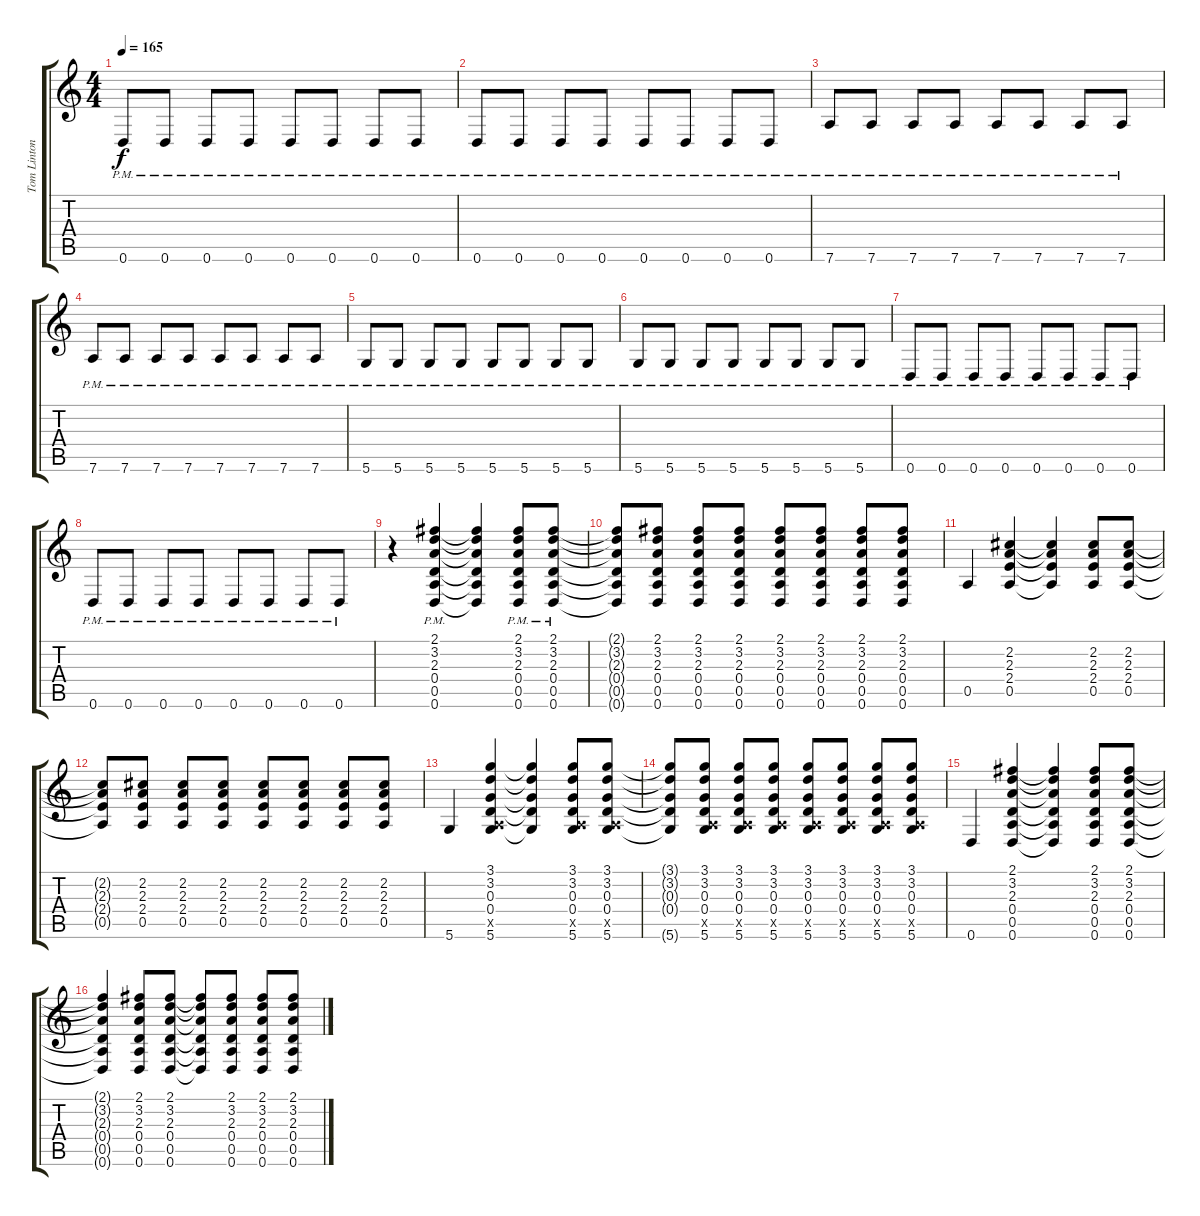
\track ("Tom Linton (Guitar 2)" "Tom Linton") {instrument overdrivenguitar}
\staff {score tabs}
\tuning (E4 B3 G3 D3 A2 D2) {hide}
\ts (4 4)
\tempo 165
\clef g2
\ks c
0.6{pm}.8{dy f} 0.6{pm}.8 0.6{pm}.8 0.6{pm}.8 0.6{pm}.8 0.6{pm}.8 0.6{pm}.8 0.6{pm}.8 |
0.6{pm}.8 0.6{pm}.8 0.6{pm}.8 0.6{pm}.8 0.6{pm}.8 0.6{pm}.8 0.6{pm}.8 0.6{pm}.8 |
7.6{pm}.8 7.6{pm}.8 7.6{pm}.8 7.6{pm}.8 7.6{pm}.8 7.6{pm}.8 7.6{pm}.8 7.6{pm}.8 |
7.6{pm}.8 7.6{pm}.8 7.6{pm}.8 7.6{pm}.8 7.6{pm}.8 7.6{pm}.8 7.6{pm}.8 7.6{pm}.8 |
5.6{pm}.8 5.6{pm}.8 5.6{pm}.8 5.6{pm}.8 5.6{pm}.8 5.6{pm}.8 5.6{pm}.8 5.6{pm}.8 |
5.6{pm}.8 5.6{pm}.8 5.6{pm}.8 5.6{pm}.8 5.6{pm}.8 5.6{pm}.8 5.6{pm}.8 5.6{pm}.8 |
0.6{pm}.8 0.6{pm}.8 0.6{pm}.8 0.6{pm}.8 0.6{pm}.8 0.6{pm}.8 0.6{pm}.8 0.6{pm}.8 |
0.6{pm}.8 0.6{pm}.8 0.6{pm}.8 0.6{pm}.8 0.6{pm}.8 0.6{pm}.8 0.6{pm}.8 0.6{pm}.8 |
r.4 (2.1 3.2 2.3{pm} 0.4{pm} 0.5{pm} 0.6{pm}).4 (2.1{t} 3.2{t} 2.3{t} 0.4{t} 0.5{t} 0.6{t}).4 (2.1 3.2 2.3{pm} 0.4{pm} 0.5{pm} 0.6{pm}).8 (2.1 3.2 2.3{pm} 0.4{pm} 0.5{pm} 0.6{pm}).8 |
(2.1{t} 3.2{t} 2.3{t} 0.4{t} 0.5{t} 0.6{t}).8 (2.1 3.2 2.3 0.4 0.5 0.6).8 (2.1 3.2 2.3 0.4 0.5 0.6).8 (2.1 3.2 2.3 0.4 0.5 0.6).8 (2.1 3.2 2.3 0.4 0.5 0.6).8 (2.1 3.2 2.3 0.4 0.5 0.6).8 (2.1 3.2 2.3 0.4 0.5 0.6).8 (2.1 3.2 2.3 0.4 0.5 0.6).8 |
0.5.4 (2.2 2.3 2.4 0.5).4 (2.2{t} 2.3{t} 2.4{t} 0.5{t}).4 (2.2 2.3 2.4 0.5).8 (2.2 2.3 2.4 0.5).8 |
(2.2{t} 2.3{t} 2.4{t} 0.5{t}).8 (2.2 2.3 2.4 0.5).8 (2.2 2.3 2.4 0.5).8 (2.2 2.3 2.4 0.5).8 (2.2 2.3 2.4 0.5).8 (2.2 2.3 2.4 0.5).8 (2.2 2.3 2.4 0.5).8 (2.2 2.3 2.4 0.5).8 |
5.6.4 (3.1 3.2 0.3 0.4 0.5{x} 5.6).4 (3.1{t} 3.2{t} 0.3{t} 0.4{t} 5.6{t}).4 (3.1 3.2 0.3 0.4 0.5{x} 5.6).8 (3.1 3.2 0.3 0.4 0.5{x} 5.6).8 |
(3.1{t} 3.2{t} 0.3{t} 0.4{t} 5.6{t}).8 (3.1 3.2 0.3 0.4 0.5{x} 5.6).8 (3.1 3.2 0.3 0.4 0.5{x} 5.6).8 (3.1 3.2 0.3 0.4 0.5{x} 5.6).8 (3.1 3.2 0.3 0.4 0.5{x} 5.6).8 (3.1 3.2 0.3 0.4 0.5{x} 5.6).8 (3.1 3.2 0.3 0.4 0.5{x} 5.6).8 (3.1 3.2 0.3 0.4 0.5{x} 5.6).8 |
0.6.4 (2.1 3.2 2.3 0.4 0.5 0.6).4 (2.1{t} 3.2{t} 2.3{t} 0.4{t} 0.5{t} 0.6{t}).4 (2.1 3.2 2.3 0.4 0.5 0.6).8 (2.1 3.2 2.3 0.4 0.5 0.6).8 |
(2.1{t} 3.2{t} 2.3{t} 0.4{t} 0.5{t} 0.6{t}).4 (2.1 3.2 2.3 0.4 0.5 0.6).8 (2.1 3.2 2.3 0.4 0.5 0.6).8 (2.1{t} 3.2{t} 2.3{t} 0.4{t} 0.5{t} 0.6{t}).8 (2.1 3.2 2.3 0.4 0.5 0.6).8 (2.1 3.2 2.3 0.4 0.5 0.6).8 (2.1 3.2 2.3 0.4 0.5 0.6).8
